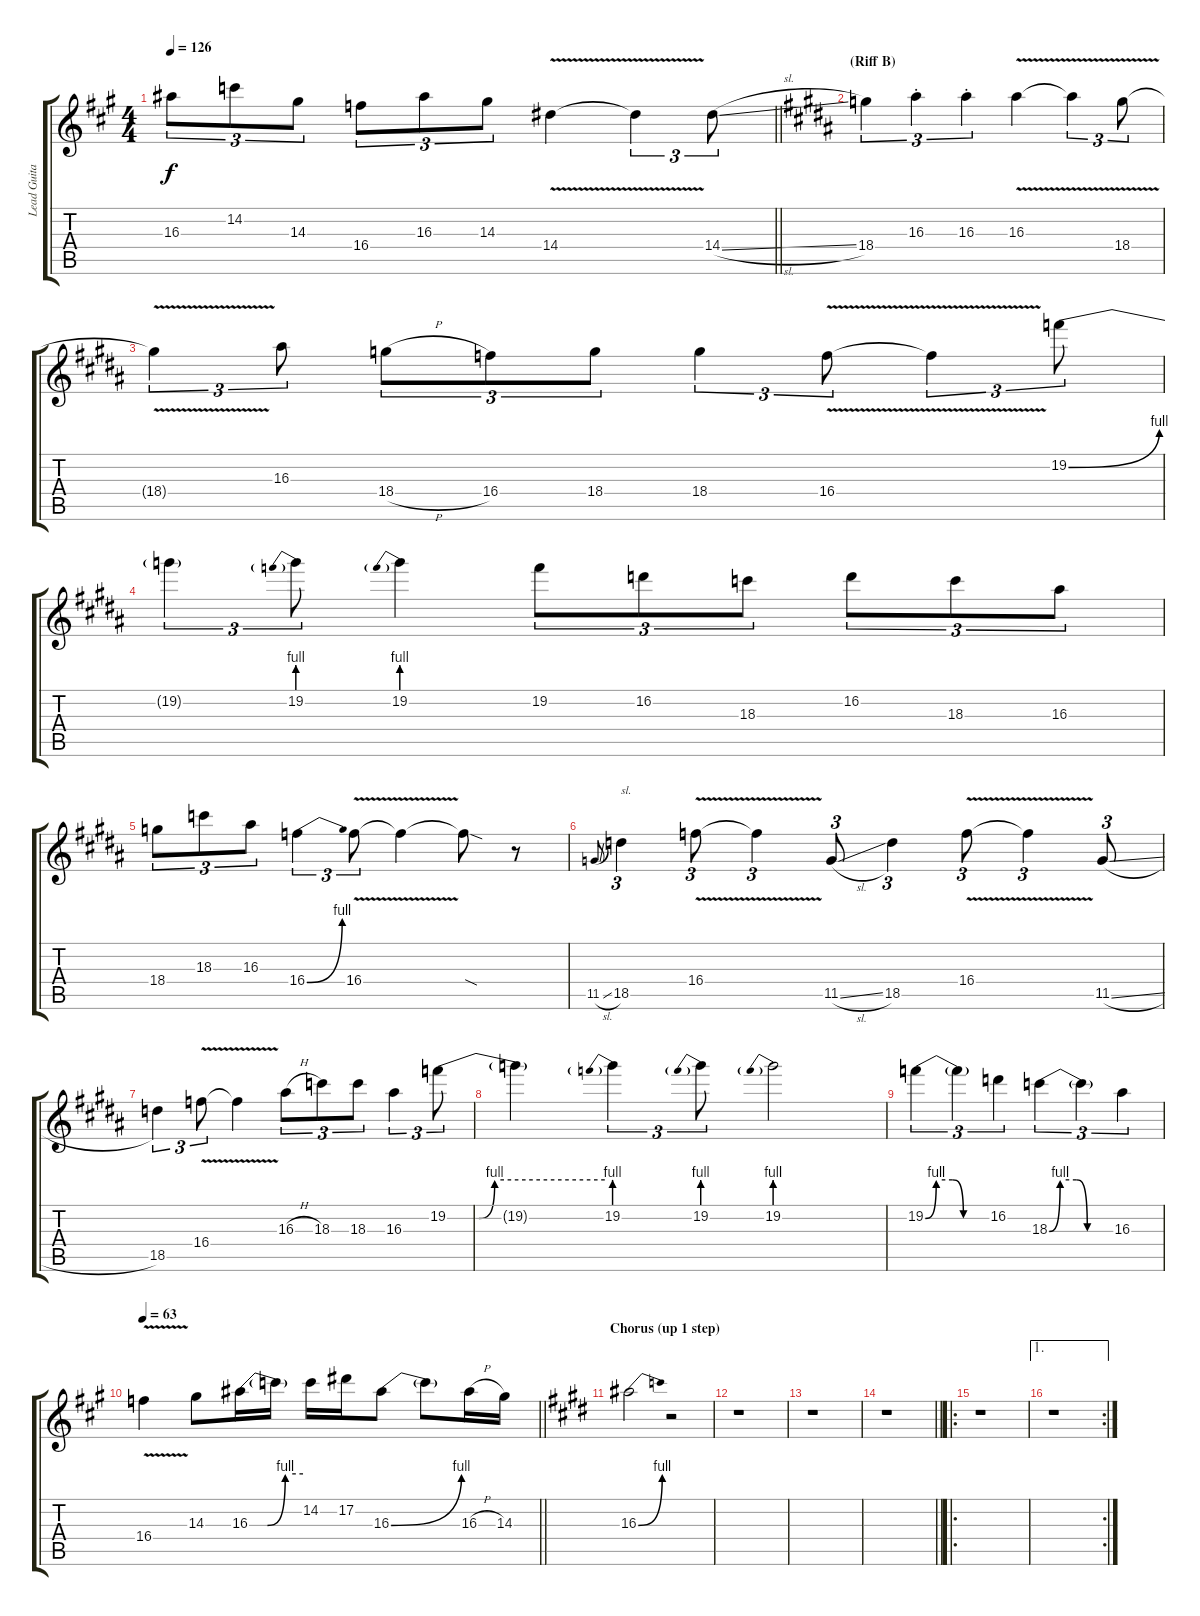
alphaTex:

\track ("Lead Guitar" "Lead Guita") {instrument distortionguitar}
\staff {score tabs}
\tuning (Eb4 Bb3 Gb3 Db3 Ab2 Eb2) {hide}
\ts (4 4)
\tempo 126
\clef g2
\barLineRight lightlight
\ks f#minor
16.3.8{tu (3 2) dy f} 14.2.8{tu (3 2)} 14.3.8{tu (3 2)} 16.4.8{tu (3 2)} 16.3.8{tu (3 2)} 14.3.8{tu (3 2)} 14.4{v}.4 14.4{t}.4{tu (3 2)} 14.4{sl}.8{tu (3 2)} |
\section ("" "(Riff B)")
\ks g#minor
18.4.4{tu (3 2)} 16.3{st}.4{tu (3 2)} 16.3{st}.4{tu (3 2)} 16.3{v}.4 16.3{t}.4{tu (3 2)} 18.4{v}.8{tu (3 2)} |
18.4{t}.4{tu (3 2)} 16.3.8{tu (3 2)} 18.4{h}.8{tu (3 2)} 16.4.8{tu (3 2)} 18.4.8{tu (3 2)} 18.4.4{tu (3 2)} 16.4{v}.8{tu (3 2)} 16.4{t}.4{tu (3 2)} 19.2{be (bend 0 0 60 4)}.8{tu (3 2)} |
19.2{t}.4{tu (3 2)} 19.2{be (prebend 0 4 60 4)}.8{tu (3 2)} 19.2{be (prebend 0 4 60 4)}.4 19.2.8{tu (3 2)} 16.2.8{tu (3 2)} 18.3.8{tu (3 2)} 16.2.8{tu (3 2)} 18.3.8{tu (3 2)} 16.3.8{tu (3 2)} |
18.4.8{tu (3 2)} 18.3.8{tu (3 2)} 16.3.8{tu (3 2)} 16.4{be (bend 0 0 60 4)}.4{tu (3 2)} 16.4{v}.8{tu (3 2)} 16.4{t}.4 16.4{sod t}.8 r.8 |
11.5{sl}.8{gr onbeat} 18.5.4{tu (3 2) txt "sl."} 16.4{v}.8{tu (3 2)} 16.4{t}.4{tu (3 2)} 11.5{sl}.8{tu (3 2)} 18.5.4{tu (3 2)} 16.4{v}.8{tu (3 2)} 16.4{t}.4{tu (3 2)} 11.5{sl}.8{tu (3 2)} |
18.5.4{tu (3 2)} 16.4{v}.8{tu (3 2)} 16.4{t}.4 16.3{h}.8{tu (3 2)} 18.3.8{tu (3 2)} 18.3.8{tu (3 2)} 16.3.4{tu (3 2)} 19.2{be (custom 0 0 12 0 18 4 60 4)}.8{tu (3 2)} |
19.2{t}.4 19.2{be (prebend 0 4 60 4)}.4{tu (3 2)} 19.2{be (prebend 0 4 60 4)}.8{tu (3 2)} 19.2{be (prebend 0 4 60 4)}.2 |
19.2{be (custom 0 0 10 4 25 4 35 0 60 0)}.4{tu (3 2)} 19.2{t}.4{tu (3 2)} 16.2.4{tu (3 2)} 18.3{be (custom 0 0 10 4 25 4 35 0 60 0)}.4{tu (3 2)} 18.3{t}.4{tu (3 2)} 16.3.4{tu (3 2)} |
\tempo 63
\barLineRight lightlight
\ks f#minor
16.4{v}.4 14.3.8 16.3{be (custom 0 0 20 0 40 4 60 4)}.16 16.3{t}.16 14.2.16 17.2.16 16.3{be (bend 0 0 60 4)}.8 16.3{t}.8 16.3{h}.16 14.3.16 |
\section ("" "Chorus (up 1 step)")
\ks c#minor
16.3{be (bend 0 0 60 4)}.2 r.2 |
r.1 |
r.1 |
\barLineRight lightlight
r.1 |
\ro
r.1 |
\ae 1
\rc 2
r.1
